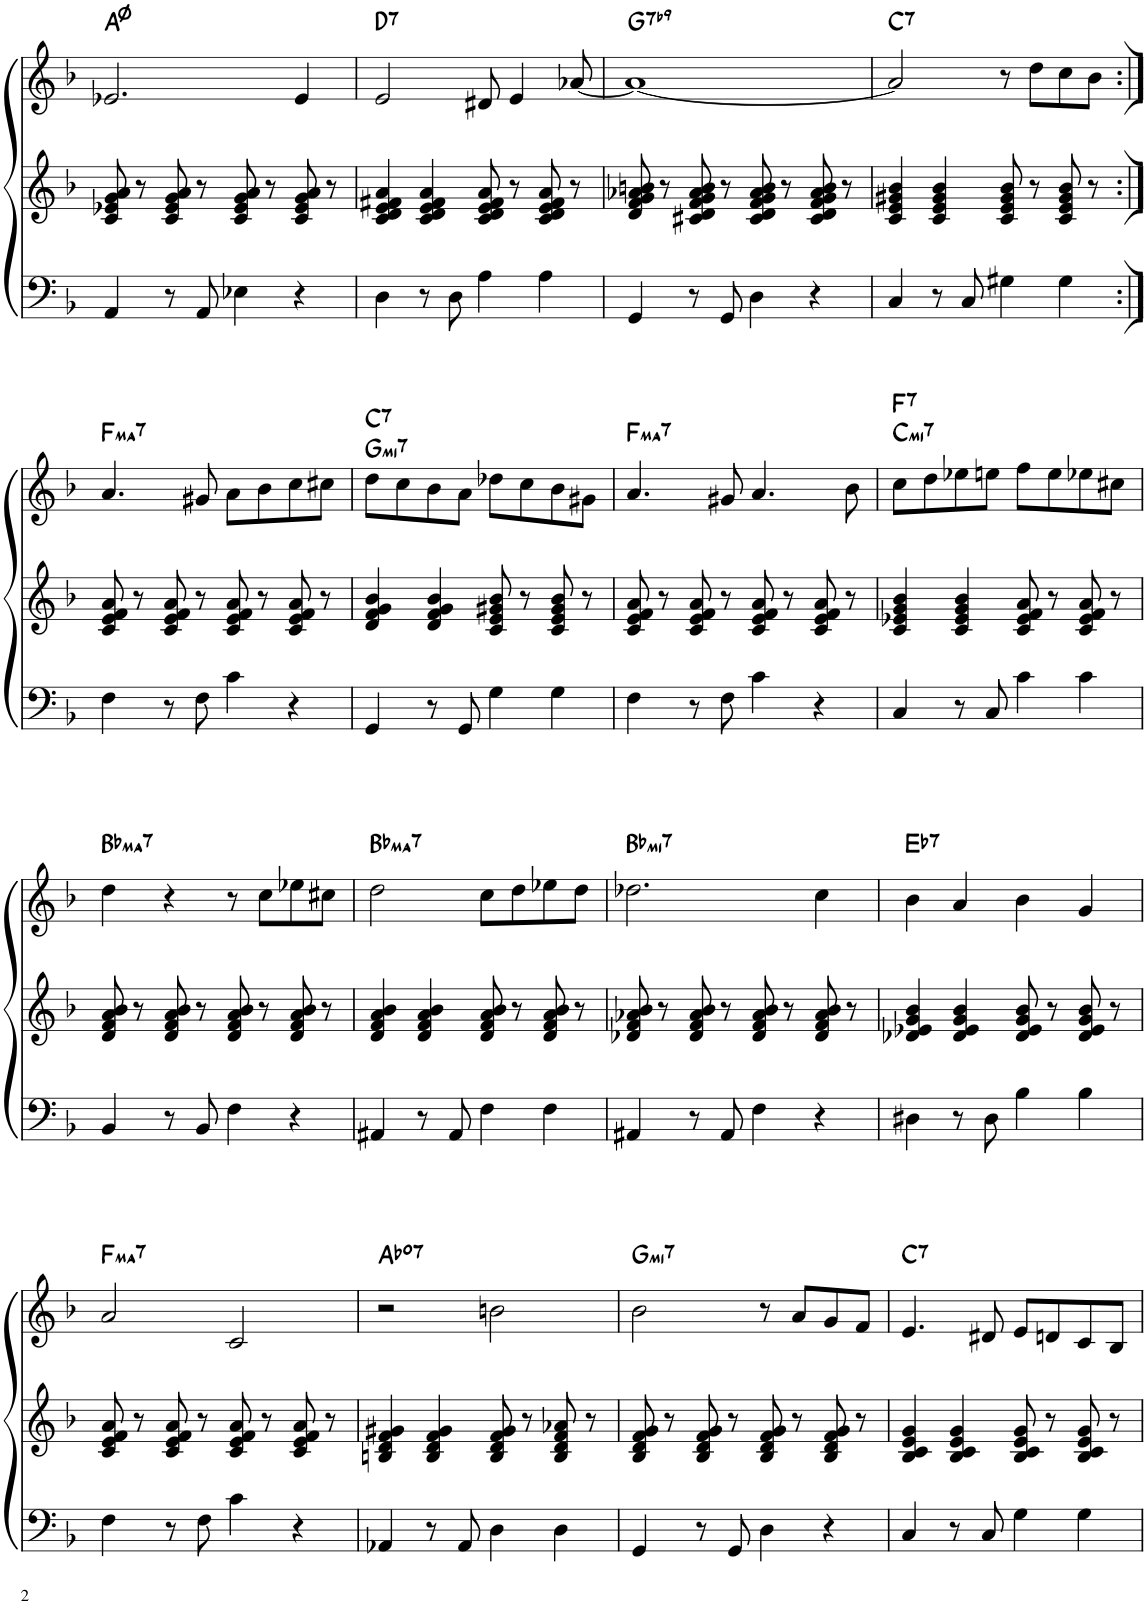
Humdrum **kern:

**kern	**kern	**kern	**harte
*part3	*part2	*part1	*part1
*staff3	*staff2	*staff1	*
*I"Bass-11	*I"Chord-12	*I"Harmonium	*
!!LO:PB:g=z
*clefF4	*clefG2	*clefG2	*
*k[b-]	*k[b-]	*k[b-]	*
*M4/4	*M4/4	*M4/4	*
=13	=13	=13	=13
!	!	!	!LO:H:kt=mi7b5
4AA/	8c/ 8e-X/ 8g/ 8a/	2.e-X/	A:hdim7
.	8r	.	.
8r	8c/ 8e-/ 8g/ 8a/	.	.
8AA/	8r	.	.
4E-X\	8c/ 8e-/ 8g/ 8a/	.	.
.	8r	.	.
4r	8c/ 8e-/ 8g/ 8a/	4e-/	.
.	8r	.	.
=14	=14	=14	=14
!	!	!	!LO:H:kt=7
4D\	4c/ 4d/ 4e/ 4f#X/ 4a/	2e/	D:7
8r	4c/ 4d/ 4e/ 4f#/ 4a/	.	.
8D\	.	.	.
4A\	8c/ 8d/ 8e/ 8f#/ 8a/	8d#X/	.
.	8r	4e/	.
4A\	8c/ 8d/ 8e/ 8f#/ 8a/	.	.
.	8r	[8a-X/	.
=15	=15	=15	=15
!	!	!	!LO:H:kt=7
4GG/	8d/ 8f/ 8g/ 8a-X/ 8bn/	1a-_	G:7(b9)
.	8r	.	.
8r	8c#X/ 8d/ 8f/ 8g/ 8a-/ 8b/	.	.
8GG/	8r	.	.
4D\	8c#/ 8d/ 8f/ 8g/ 8a-/ 8b/	.	.
.	8r	.	.
4r	8c#/ 8d/ 8f/ 8g/ 8a-/ 8b/	.	.
.	8r	.	.
=16	=16	=16	=16
!	!	!	!LO:H:kt=7
4C/	4c/ 4e/ 4g#X/ 4b-/	2a-/]	C:7
8r	4c/ 4e/ 4g#/ 4b-/	.	.
8C/	.	.	.
4G#X\	8c/ 8e/ 8g#/ 8b-/	8r	.
.	8r	8dd\L	.
4G#\	8c/ 8e/ 8g#/ 8b-/	8cc\	.
.	8r	8b-\J	.
!!LO:LB:g=z
=17:|!	=17:|!	=17:|!	=17:|!
!	!	!	!LO:H:kt=ma7
4F\	8c/ 8e/ 8f/ 8a/	4.a/	F:maj7
.	8r	.	.
8r	8c/ 8e/ 8f/ 8a/	.	.
8F\	8r	8g#X/	.
4c\	8c/ 8e/ 8f/ 8a/	8a\L	.
.	8r	8b-\	.
4r	8c/ 8e/ 8f/ 8a/	8cc\	.
.	8r	8cc#X\J	.
=18	=18	=18	=18
!	!	!	!LO:H:n=1:kt=mi7
!	!	!	!LO:H:n=2:kt=7
4GG/	4d/ 4f/ 4g/ 4b-/	8dd\L	G:min7 C:7
.	.	8cc\	.
8r	4d/ 4f/ 4g/ 4b-/	8b-\	.
8GG/	.	8a\J	.
4G\	8c/ 8e/ 8g#X/ 8b-/	8dd-X\L	.
.	8r	8cc\	.
4G\	8c/ 8e/ 8g#/ 8b-/	8b-\	.
.	8r	8g#X\J	.
=19	=19	=19	=19
!	!	!	!LO:H:kt=ma7
4F\	8c/ 8e/ 8f/ 8a/	4.a/	F:maj7
.	8r	.	.
8r	8c/ 8e/ 8f/ 8a/	.	.
8F\	8r	8g#X/	.
4c\	8c/ 8e/ 8f/ 8a/	4.a/	.
.	8r	.	.
4r	8c/ 8e/ 8f/ 8a/	.	.
.	8r	8b-\	.
=20	=20	=20	=20
!	!	!	!LO:H:n=1:kt=mi7
!	!	!	!LO:H:n=2:kt=7
4C/	4c/ 4e-X/ 4g/ 4b-/	8cc\L	C:min7 F:7
.	.	8dd\	.
8r	4c/ 4e-/ 4g/ 4b-/	8ee-X\	.
8C/	.	8een\J	.
4c\	8c/ 8e-/ 8f/ 8a/	8ff\L	.
.	8r	8ee\	.
4c\	8c/ 8e-/ 8f/ 8a/	8ee-X\	.
.	8r	8cc#X\J	.
!!LO:LB:g=z
=21	=21	=21	=21
!	!	!	!LO:H:kt=ma7
4BB-/	8d/ 8f/ 8a/ 8b-/	4dd\	Bb:maj7
.	8r	.	.
8r	8d/ 8f/ 8a/ 8b-/	4r	.
8BB-/	8r	.	.
4F\	8d/ 8f/ 8a/ 8b-/	8r	.
.	8r	8cc\L	.
4r	8d/ 8f/ 8a/ 8b-/	8ee-X\	.
.	8r	8cc#X\J	.
=22	=22	=22	=22
!	!	!	!LO:H:kt=ma7
4AA#X/	4d/ 4f/ 4a/ 4b-/	2dd\	Bb:maj7
8r	4d/ 4f/ 4a/ 4b-/	.	.
8AA#/	.	.	.
4F\	8d/ 8f/ 8a/ 8b-/	8cc\L	.
.	8r	8dd\	.
4F\	8d/ 8f/ 8a/ 8b-/	8ee-X\	.
.	8r	8dd\J	.
=23	=23	=23	=23
!	!	!	!LO:H:kt=mi7
4AA#X/	8d-X/ 8f/ 8a-X/ 8b-/	2.dd-X\	Bb:min7
.	8r	.	.
8r	8d-/ 8f/ 8a-/ 8b-/	.	.
8AA#/	8r	.	.
4F\	8d-/ 8f/ 8a-/ 8b-/	.	.
.	8r	.	.
4r	8d-/ 8f/ 8a-/ 8b-/	4cc\	.
.	8r	.	.
=24	=24	=24	=24
!	!	!	!LO:H:kt=7
4D#X\	4d-X/ 4e-X/ 4g/ 4b-/	4b-\	Eb:7
8r	4d-/ 4e-/ 4g/ 4b-/	4a/	.
8D#\	.	.	.
4B-\	8d-/ 8e-/ 8g/ 8b-/	4b-\	.
.	8r	.	.
4B-\	8d-/ 8e-/ 8g/ 8b-/	4g/	.
.	8r	.	.
!!LO:LB:g=z
=25	=25	=25	=25
!	!	!	!LO:H:kt=ma7
4F\	8c/ 8e/ 8f/ 8a/	2a/	F:maj7
.	8r	.	.
8r	8c/ 8e/ 8f/ 8a/	.	.
8F\	8r	.	.
4c\	8c/ 8e/ 8f/ 8a/	2c/	.
.	8r	.	.
4r	8c/ 8e/ 8f/ 8a/	.	.
.	8r	.	.
=26	=26	=26	=26
!	!	!	!LO:H:kt=7
4AA-X/	4Bn/ 4d/ 4f/ 4g#X/	2r	Ab:dim7
8r	4B/ 4d/ 4f/ 4g#/	.	.
8AA-/	.	.	.
4D\	8B/ 8d/ 8f/ 8g#/	2bn\	.
.	8r	.	.
4D\	8B/ 8d/ 8f/ 8a-X/	.	.
.	8r	.	.
=27	=27	=27	=27
!	!	!	!LO:H:kt=mi7
4GG/	8B-/ 8d/ 8f/ 8g/	2b-\	G:min7
.	8r	.	.
8r	8B-/ 8d/ 8f/ 8g/	.	.
8GG/	8r	.	.
4D\	8B-/ 8d/ 8f/ 8g/	8r	.
.	8r	8a/L	.
4r	8B-/ 8d/ 8f/ 8g/	8g/	.
.	8r	8f/J	.
=28	=28	=28	=28
!	!	!	!LO:H:kt=7
4C/	4B-/ 4c/ 4e/ 4g/	4.e/	C:7
8r	4B-/ 4c/ 4e/ 4g/	.	.
8C/	.	8d#X/	.
4G\	8B-/ 8c/ 8e/ 8g/	8e/L	.
.	8r	8dn/	.
4G\	8B-/ 8c/ 8e/ 8g/	8c/	.
.	8r	8B-/J	.
=	=	=	=
*-	*-	*-	*-
